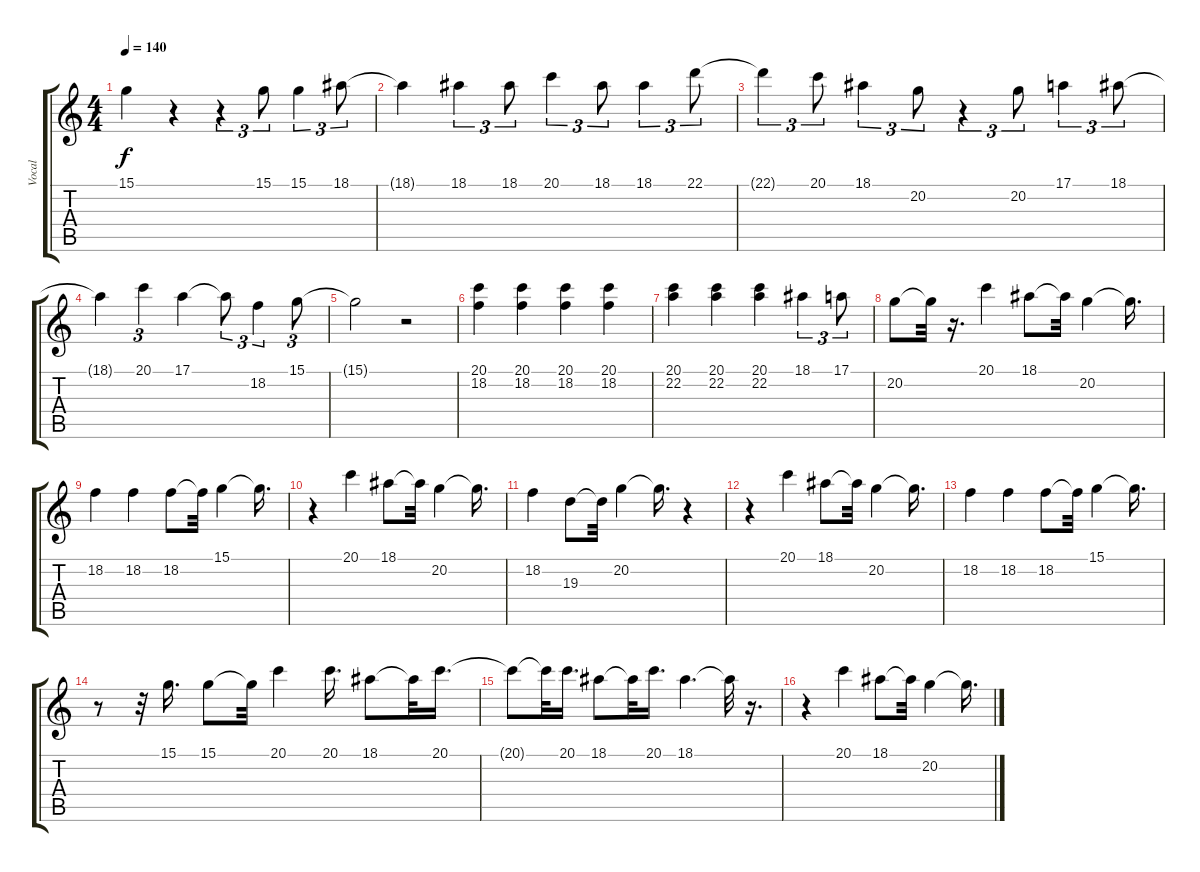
\track ("Vocal" "Vocal") {instrument clarinet}
\staff {score tabs}
\tuning (E4 B3 G3 D3 A2 E2) {hide}
\ts (4 4)
\tempo 140
\clef g2
\ks c
15.1{t}.4{dy f} r.4 r.4{tu (3 2)} 15.1.8{tu (3 2)} 15.1.4{tu (3 2)} 18.1.8{tu (3 2)} |
18.1{t}.4 18.1.4{tu (3 2)} 18.1.8{tu (3 2)} 20.1.4{tu (3 2)} 18.1.8{tu (3 2)} 18.1.4{tu (3 2)} 22.1.8{tu (3 2)} |
22.1{t}.4{tu (3 2)} 20.1.8{tu (3 2)} 18.1.4{tu (3 2)} 20.2.8{tu (3 2)} r.4{tu (3 2)} 20.2.8{tu (3 2)} 17.1.4{tu (3 2)} 18.1.8{tu (3 2)} |
18.1{t}.4 20.1.4{tu (3 2)} 17.1.4 17.1{t}.8{tu (3 2)} 18.2.4{tu (3 2)} 15.1.8{tu (3 2)} |
15.1{t}.2 r.2 |
(20.1 18.2).4 (20.1 18.2).4 (20.1 18.2).4 (20.1 18.2).4 |
(20.1 22.2).4 (20.1 22.2).4 (20.1 22.2).4 18.1.4{tu (3 2)} 17.1.8{tu (3 2)} |
20.2.8 20.2{t}.32 r.16{d} 20.1.4 18.1.8 18.1{t}.32 20.2.4 20.2{t}.16{d} |
18.2.4 18.2.4 18.2.8 18.2{t}.32 15.1.4 15.1{t}.16{d} |
r.4 20.1.4 18.1.8 18.1{t}.32 20.2.4 20.2{t}.16{d} |
18.2.4 19.3.8 19.3{t}.32 20.2.4 20.2{t}.16{d} r.4 |
r.4 20.1.4 18.1.8 18.1{t}.32 20.2.4 20.2{t}.16{d} |
18.2.4 18.2.4 18.2.8 18.2{t}.32 15.1.4 15.1{t}.16{d} |
r.8 r.32 15.1.16{d} 15.1.8 15.1{t}.32 20.1.4 20.1.16{d} 18.1.8 18.1{t}.32 20.1.16{d} |
20.1{t}.8 20.1{t}.32 20.1.16{d} 18.1.8 18.1{t}.32 20.1.16{d} 18.1.4{d} 18.1{t}.32 r.16{d} |
r.4 20.1.4 18.1.8 18.1{t}.32 20.2.4 20.2{t}.16{d}
